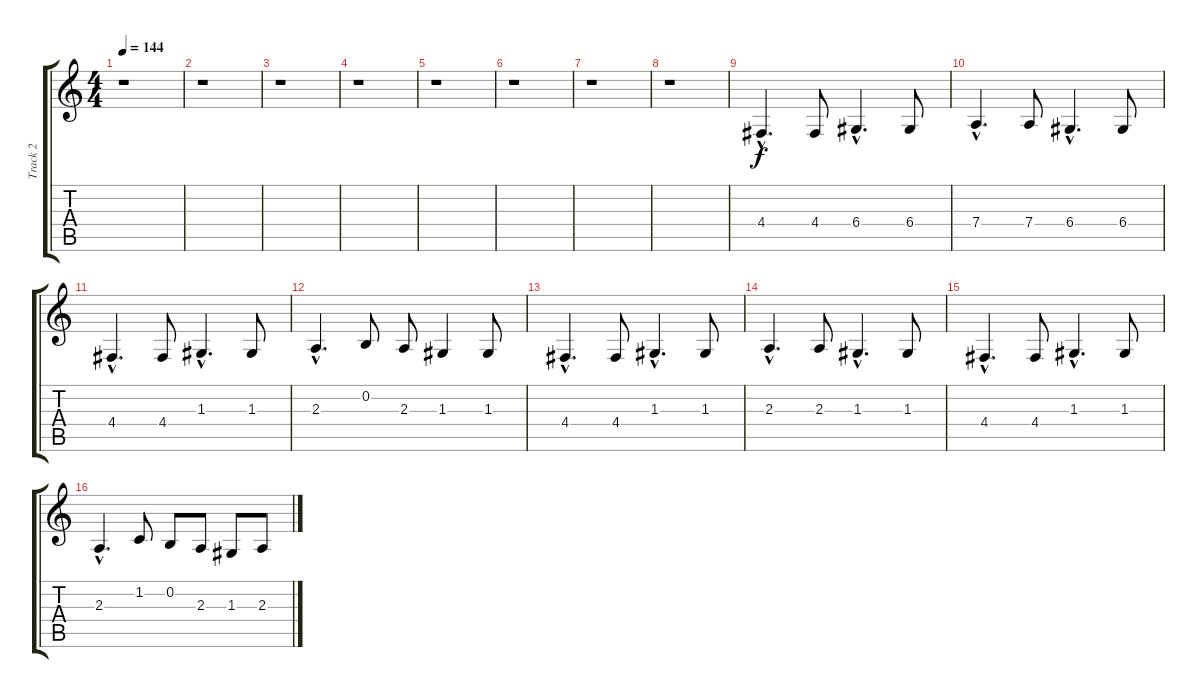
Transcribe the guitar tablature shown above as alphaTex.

\track ("Track 2" "Track 2") {instrument trumpet}
\staff {score tabs}
\tuning (E4 B3 G3 D3 A2 E2) {hide}
\ts (4 4)
\tempo 144
\clef g2
\ks c
r.1{dy f} |
r.1 |
r.1 |
r.1 |
r.1 |
r.1 |
r.1 |
r.1 |
4.4{hac}.4{d} 4.4.8 6.4{hac}.4{d} 6.4.8 |
7.4{hac}.4{d} 7.4.8 6.4{hac}.4{d} 6.4.8 |
4.4{hac}.4{d} 4.4.8 1.3{hac}.4{d} 1.3.8 |
2.3{hac}.4{d} 0.2.8 2.3.8 1.3.4 1.3.8 |
4.4{hac}.4{d} 4.4.8 1.3{hac}.4{d} 1.3.8 |
2.3{hac}.4{d} 2.3.8 1.3{hac}.4{d} 1.3.8 |
4.4{hac}.4{d} 4.4.8 1.3{hac}.4{d} 1.3.8 |
2.3{hac}.4{d} 1.2.8 0.2.8 2.3.8 1.3.8 2.3.8
